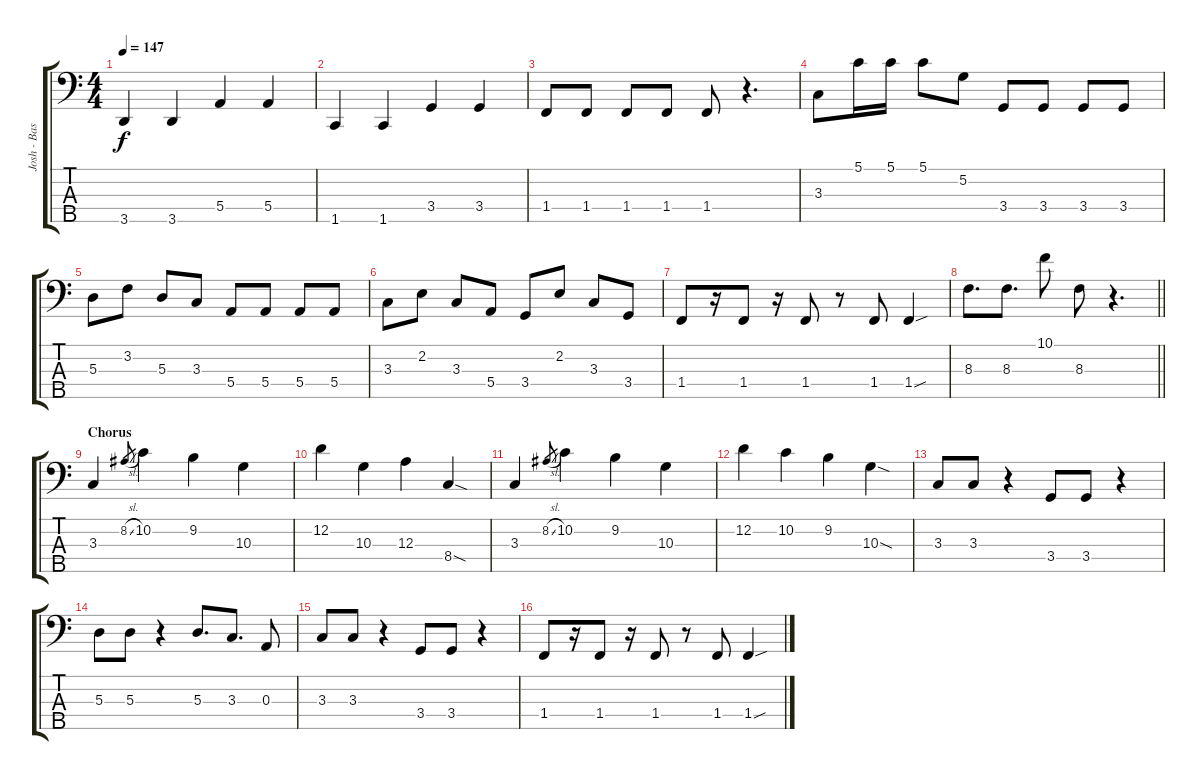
\track ("Josh - Bass" "Josh - Bas") {instrument electricbassfinger}
\staff {score tabs}
\tuning (G2 D2 A1 E1 B0) {hide}
\ts (4 4)
\tempo 147
\clef f4
\ks c
3.5.4{dy f} 3.5.4 5.4.4 5.4.4 |
1.5.4 1.5.4 3.4.4 3.4.4 |
1.4.8 1.4.8 1.4.8 1.4.8 1.4.8 r.4{d} |
3.3.8{volume 14} 5.1.16 5.1.16 5.1.8 5.2.8 3.4.8 3.4.8 3.4.8 3.4.8 |
5.3.8 3.2.8 5.3.8 3.3.8 5.4.8 5.4.8 5.4.8 5.4.8 |
3.3.8 2.2.8 3.3.8 5.4.8 3.4.8 2.2.8 3.3.8 3.4.8 |
1.4.8 r.16 1.4.8 r.16 1.4.8 r.8 1.4.8 1.4{sou}.4 |
\barLineRight lightlight
8.3.8{d} 8.3.8{d} 10.1.8 8.3.8 r.4{d} |
\section ("" "Chorus")
3.3.4 8.2{sl}.8{gr} 10.2.4 9.2.4 10.3.4 |
12.2.4 10.3.4 12.3.4 8.4{sod}.4 |
3.3.4 8.2{sl}.8{gr} 10.2.4 9.2.4 10.3.4 |
12.2.4 10.2.4 9.2.4 10.3{sod}.4 |
3.3.8 3.3.8 r.4 3.4.8 3.4.8 r.4 |
5.3.8 5.3.8 r.4 5.3.8{d} 3.3.8{d} 0.3.8 |
3.3.8 3.3.8 r.4 3.4.8 3.4.8 r.4 |
1.4.8 r.16 1.4.8 r.16 1.4.8 r.8 1.4.8 1.4{sou}.4
